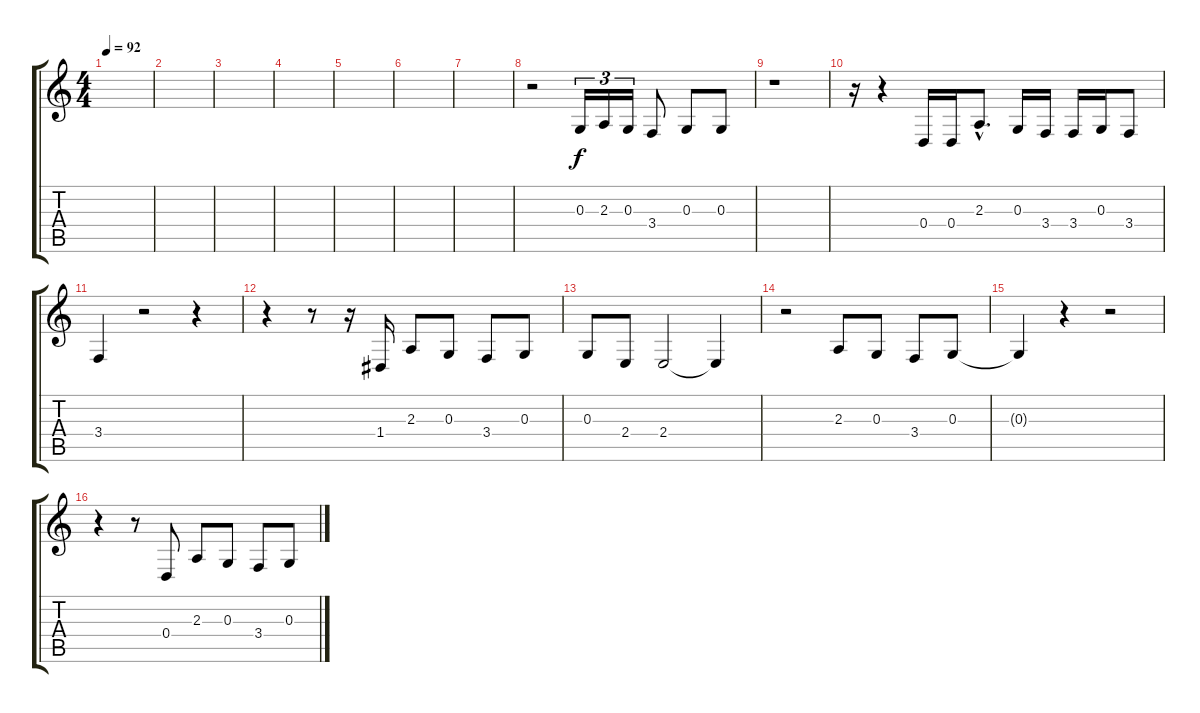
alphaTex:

\track "" {instrument cello}
\staff {score tabs}
\tuning (E4 B3 G3 D3 A2 E2) {hide}
\ts (4 4)
\tempo 92
\clef g2
\ks c
|
|
|
|
|
|
|
r.2 0.3.16{tu (3 2)} 2.3.16{tu (3 2)} 0.3.16{tu (3 2)} 3.4.8 0.3.8 0.3.8 |
r.1 |
r.16 r.4 0.4.16 0.4.16 2.3{hac}.8{d} 0.3.16 3.4.16 3.4.16 0.3.16 3.4.8 |
3.4.4 r.2 r.4 |
r.4 r.8 r.16 1.4.16 2.3.8 0.3.8 3.4.8 0.3.8 |
0.3.8 2.4.8 2.4.2 2.4{t}.4 |
r.2 2.3.8 0.3.8 3.4.8 0.3.8 |
0.3{t}.4 r.4 r.2 |
r.4 r.8 0.4.8 2.3.8 0.3.8 3.4.8 0.3.8
